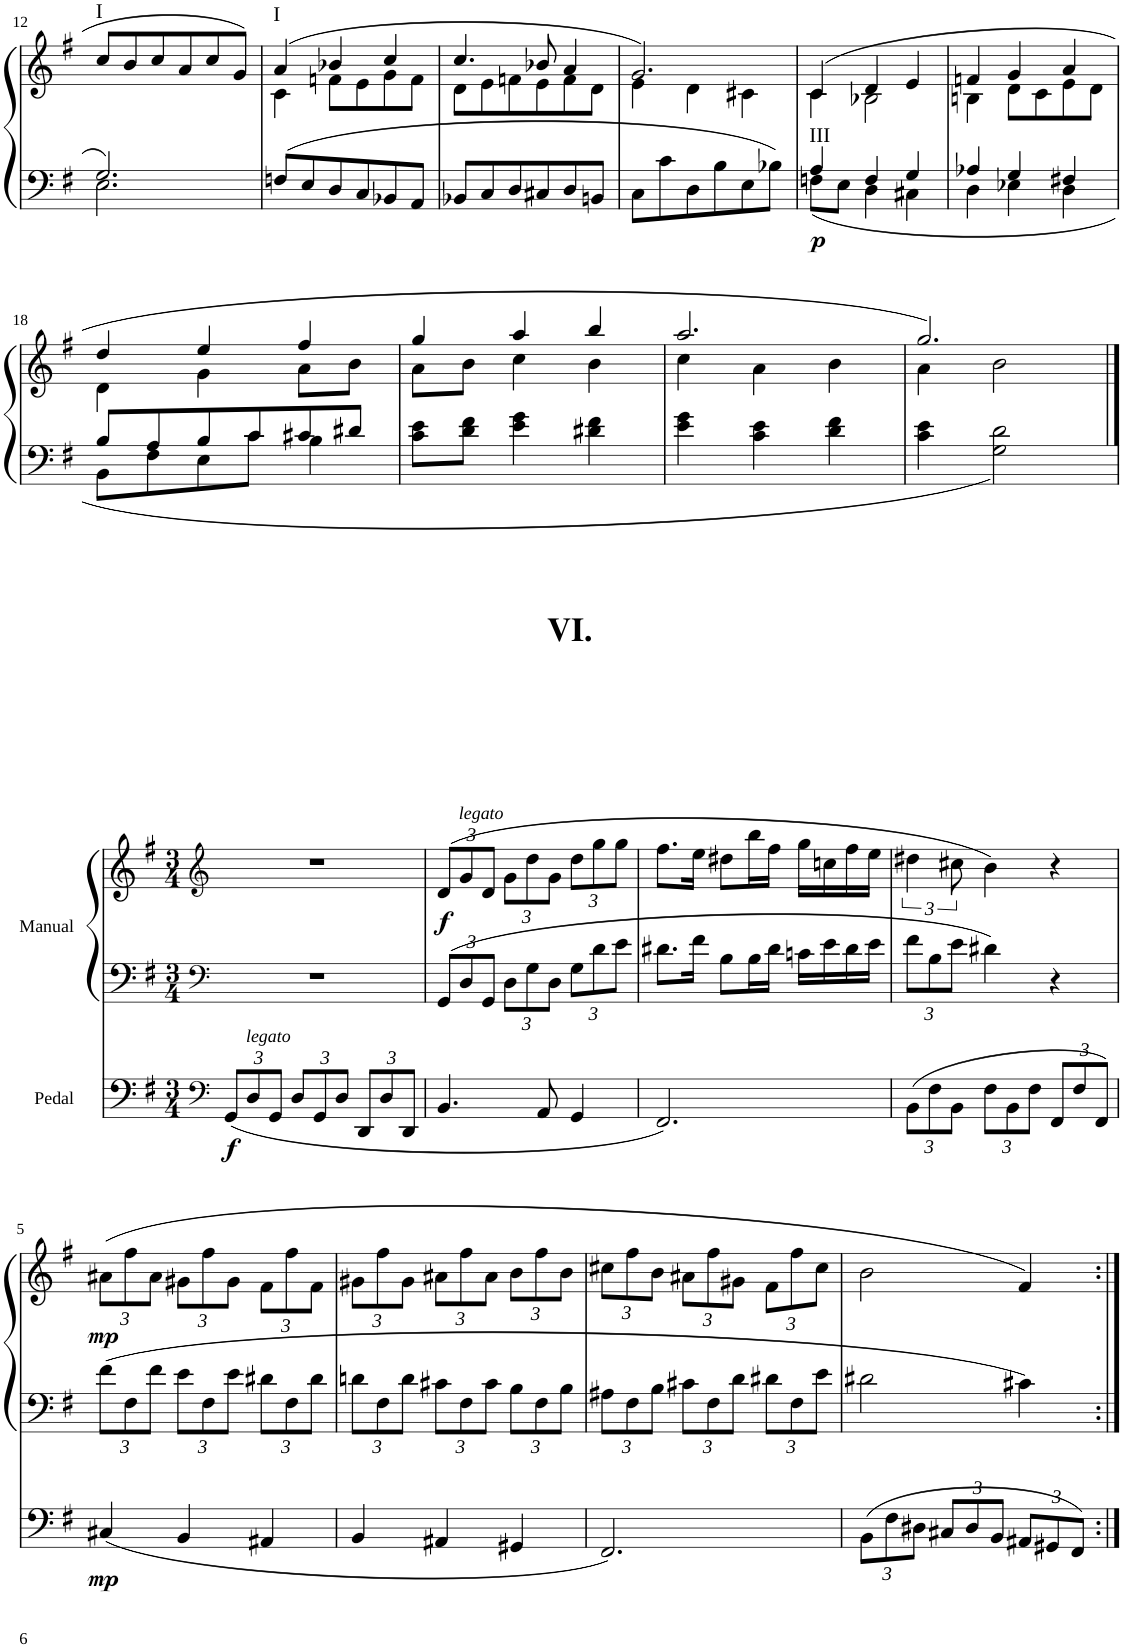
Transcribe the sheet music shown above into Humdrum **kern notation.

**kern	**dynam	**kern	**kern	**dynam
*part2	*part2	*part1	*part1	*part1
*staff3	*staff3	*staff2	*staff1	*staff1/2
*I"Pedal	*	*I"Manual	*	*
!!LO:PB:g=z
*clefF4	*	*clefF4	*clefG2	*
*k[f#]	*	*k[f#]	*k[f#]	*
*G:	*	*G:	*G:	*
*M3/4	*	*M3/4	*M3/4	*
=12	=12	=12	=12	=12
*	*	*^	*	*
!	!	!	!	!LO:TX:a:t=I	!
2.r	.	2.G/	2.E\	8cc/L	.
.	.	.	.	8b/	.
.	.	.	.	8cc/	.
.	.	.	.	8a/	.
.	.	.	.	8cc/	.
.	.	.	.	8g/J	.
*	*	*v	*v	*	*
=13	=13	=13	=13	=13
*	*	*	*^	*
!	!	!	!LO:TX:a:t=I	!	!
2.r	.	8Fn/L	(4a/	4c\	.
.	.	8E/	.	.	.
.	.	8D/	4b-X/	8fn\L	.
.	.	8C/	.	8e\	.
.	.	8BB-X/	4cc/	8g\	.
.	.	8AA/J	.	8f\J	.
=14	=14	=14	=14	=14	=14
2.r	.	8BB-X/L	4.cc/	8d\L	.
.	.	8C/	.	8e\	.
.	.	8D/	.	8fn\	.
.	.	8C#X/	8b-X/	8e\	.
.	.	8D/	4a/	8f\	.
.	.	8BBn/J	.	8d\J	.
=15	=15	=15	=15	=15	=15
2.r	.	8C\L	2.g/)	4e\	.
.	.	8c\	.	.	.
.	.	8D\	.	4d\	.
.	.	8B\	.	.	.
.	.	8E\	.	4c#X\	.
.	.	8B-X\J	.	.	.
=16	=16	=16	=16	=16	=16
*	*	*^	*	*	*
!	!	!LO:TX:a:t=III	!	!	!	!
!	!	!	!	!	!	!LO:DY:b=2
2.r	.	4A/	8Fn\L	(4c/	4c\	p
.	.	.	8E\J	.	.	.
.	.	4F/	4D\	4d/	2B-X\	.
.	.	4G/	4C#X\	4e/	.	.
=17	=17	=17	=17	=17	=17	=17
2.r	.	4A-X/	4D\	4fn/	4Bn\	.
.	.	4G/	4E-X\	4g/	8d\L	.
.	.	.	.	.	8c\	.
.	.	4F#X/	4D\	4a/	8e\	.
.	.	.	.	.	8d\J	.
!!LO:LB:g=z	!!
=18	=18	=18	=18	=18	=18	=18
2.r	.	8B/L	8BB\L	4dd/	4d\	.
.	.	8A/	8F#\	.	.	.
.	.	8B/	8E\	4ee/	4g\	.
.	.	8c/	8c\J	.	.	.
.	.	8c#X/	4B\	4ff#/	8a\L	.
.	.	8d#X/J	.	.	8b\J	.
*	*	*v	*v	*	*	*
=19	=19	=19	=19	=19	=19
2.r	.	8c\ 8e\L	4gg/	8a\L	.
.	.	8d\ 8f#\J	.	8b\J	.
.	.	4e\ 4g\	4aa/	4cc\	.
.	.	4d#X\ 4f#\	4bb/	4b\	.
=20	=20	=20	=20	=20	=20
2.r	.	4e\ 4g\	2.aa/	4cc\	.
.	.	4c\ 4e\	.	4a\	.
.	.	4d\ 4f#\	.	4b\	.
=21	=21	=21	=21	=21	=21
2.r	.	4c\ 4e\	2.gg/)	4a\	.
.	.	2G\ 2d\	.	2b\	.
*	*	*	*v	*v	*
!!LO:LB:g=z
==1	==1	==1	==1	==1
*clefF4	*	*clefF4	*clefG2	*
*k[f#]	*	*k[f#]	*k[f#]	*
*G:	*	*G:	*G:	*
*M3/4	*	*M3/4	*M3/4	*
*Xbrackettup	*	*	*	*
*	*	*	*^	*
!	!LO:DY:b	!	!	!	!
*	*	*	*v	*v	*
(12GG/L	f	2.r	2.r	.
!LO:TX:a:i:t=legato	!	!	!	!
12D/	.	.	.	.
12GG/J	.	.	.	.
12D/L	.	.	.	.
12GG/	.	.	.	.
12D/J	.	.	.	.
12DD/L	.	.	.	.
12D/	.	.	.	.
12DD/J	.	.	.	.
=2	=2	=2	=2	=2
*	*	*Xbrackettup	*Xbrackettup	*
!	!	!	!	!LO:DY:b
4.BB/	.	12GG/L	(12d/L	f
!	!	!	!LO:TX:a:i:t=legato	!
.	.	12D/	12g/	.
.	.	12GG/J	12d/J	.
.	.	12D\L	12g\L	.
.	.	12G\	12dd\	.
8AA/	.	.	.	.
.	.	12D\J	12g\J	.
4GG/	.	12G\L	12dd\L	.
.	.	12d\	12gg\	.
.	.	12e\J	12gg\J	.
=3	=3	=3	=3	=3
2.FF#/)	.	8.d#X\L	8.ff#\L	.
.	.	16f#\Jk	16ee\Jk	.
.	.	8B\L	8dd#X\L	.
.	.	16B\L	16bb\L	.
.	.	16d#\JJ	16ff#\JJ	.
.	.	16cn\LL	16gg\LL	.
.	.	16e\	16ccn\	.
.	.	16d#\	16ff#\	.
.	.	16e\JJ	16ee\JJ	.
=4	=4	=4	=4	=4
*	*	*	*brackettup	*
(12BB\L	.	12f#\L	6dd#X\	.
12F#\	.	12B\	.	.
12BB\J	.	12e\J	12cc#X\	.
12F#\L	.	4d#X\	4b\)	.
12BB\	.	.	.	.
12F#\J	.	.	.	.
12FF#/L	.	4r	4r	.
12F#/	.	.	.	.
12FF#/J)	.	.	.	.
!!LO:LB:g=z
=5	=5	=5	=5	=5
*	*	*	*Xbrackettup	*
!	!LO:DY:b	!	!	!LO:DY:b
(4C#X/	mp	12f#\L	(12a#X\L	mp
.	.	12F#\	12ff#\	.
.	.	12f#\J	12a#\J	.
4BB/	.	12e\L	12g#X\L	.
.	.	12F#\	12ff#\	.
.	.	12e\J	12g#\J	.
4AA#X/	.	12d#X\L	12f#\L	.
.	.	12F#\	12ff#\	.
.	.	12d#\J	12f#\J	.
=6	=6	=6	=6	=6
4BB/	.	12dn\L	12g#X\L	.
.	.	12F#\	12ff#\	.
.	.	12d\J	12g#\J	.
4AA#X/	.	12c#X\L	12a#X\L	.
.	.	12F#\	12ff#\	.
.	.	12c#\J	12a#\J	.
4GG#X/	.	12B\L	12b\L	.
.	.	12F#\	12ff#\	.
.	.	12B\J	12b\J	.
=7	=7	=7	=7	=7
2.FF#/)	.	12A#X\L	12cc#X\L	.
.	.	12F#\	12ff#\	.
.	.	12B\J	12b\J	.
.	.	12c#X\L	12a#X\L	.
.	.	12F#\	12ff#\	.
.	.	12d\J	12g#X\J	.
.	.	12d#X\L	12f#\L	.
.	.	12F#\	12ff#\	.
.	.	12e\J	12cc#\J	.
=8	=8	=8	=8	=8
(12BB\L	.	2d#X\	2b\	.
12F#\	.	.	.	.
12D#X\J	.	.	.	.
12C#X/L	.	.	.	.
12D#/	.	.	.	.
12BB/J	.	.	.	.
12AA#X/L	.	4c#X\	4f#/)	.
12GG#X/	.	.	.	.
12FF#/J)	.	.	.	.
=:|!	=:|!	=:|!	=:|!	=:|!
*-	*-	*-	*-	*-
